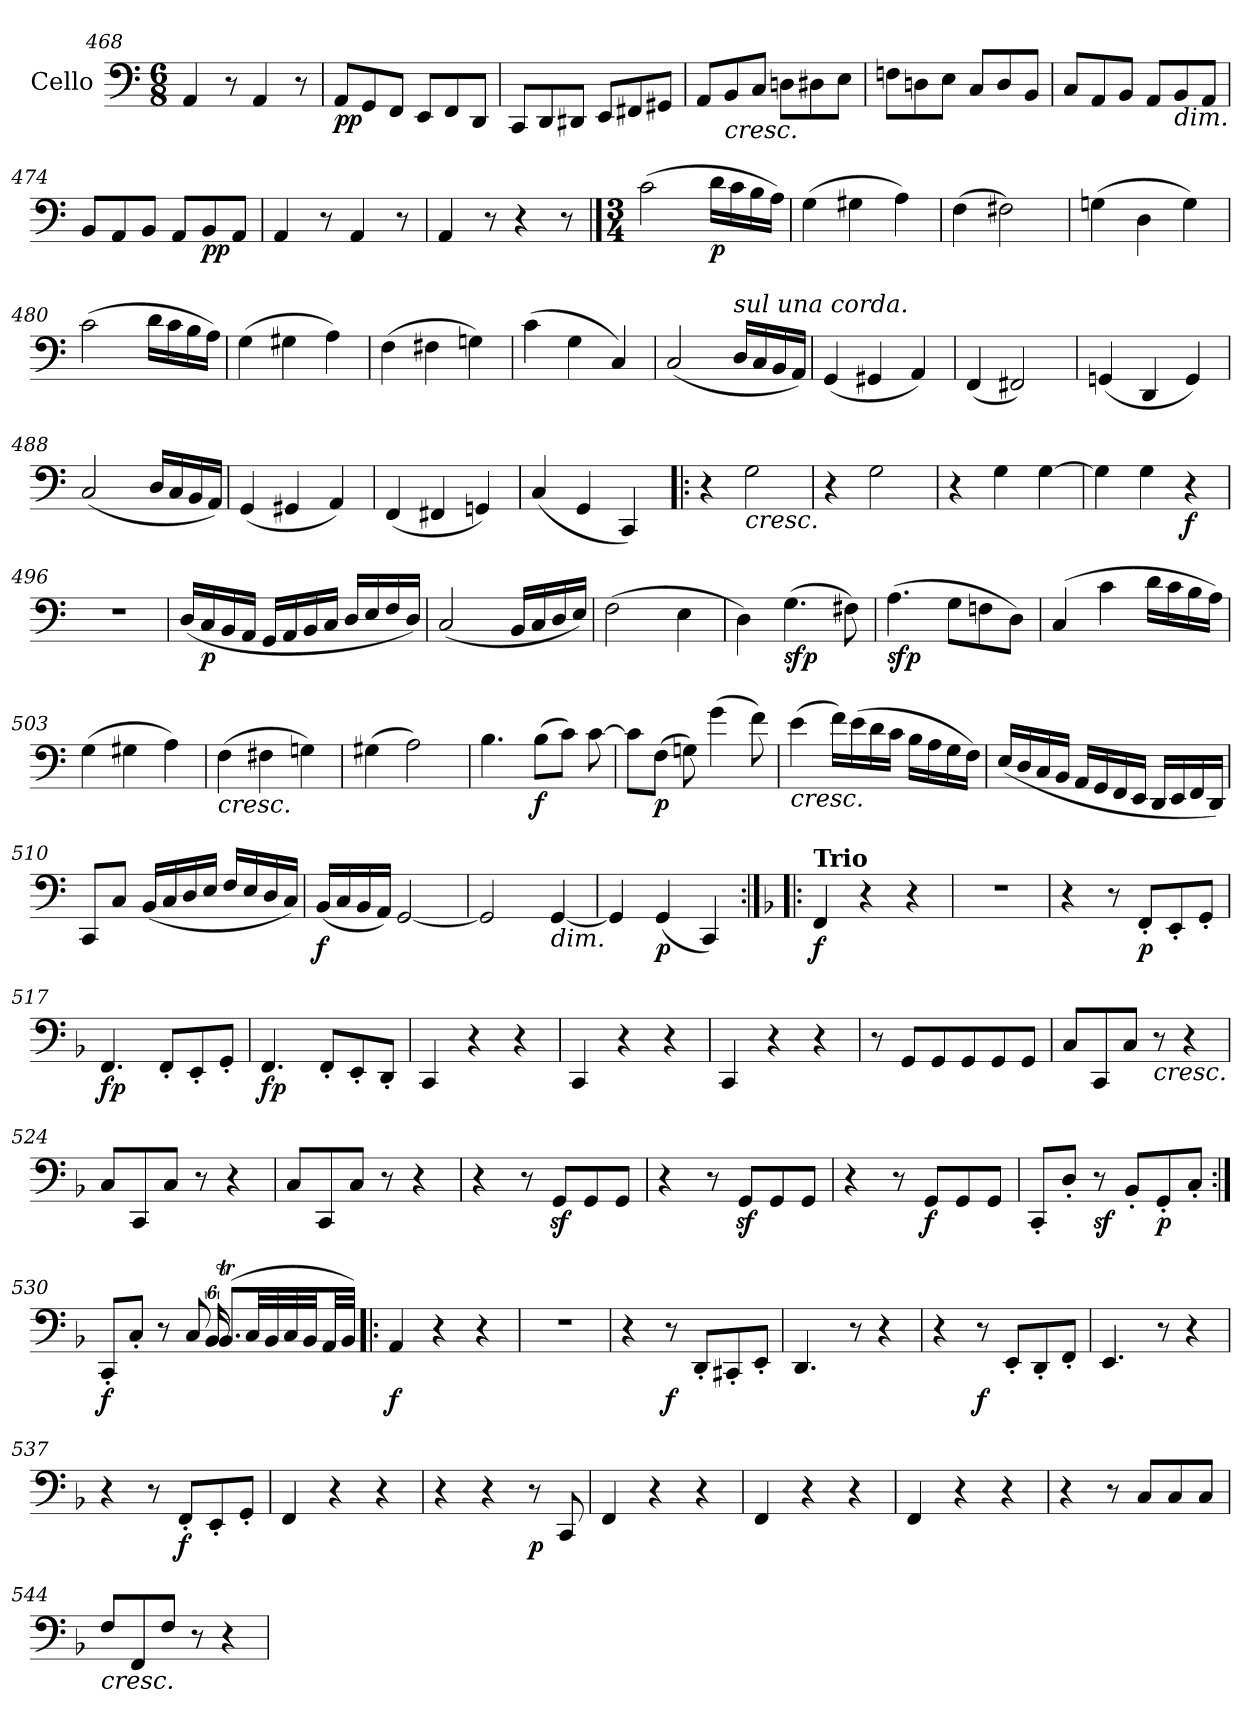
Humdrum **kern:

**kern	**dynam
*part1	*part1
*staff1	*staff1
*I"Cello	*
*clefF4	*
*k[]	*
*a:	*
*M6/8	*
=468	=468
4AA/	.
8r	.
4AA/	.
8r	.
=469	=469
!	!LO:DY:b
8AA/L	pp
8GG/	.
8FF/J	.
8EE/L	.
8FF/	.
8DD/J	.
=470	=470
8CC/L	.
8DD/	.
8DD#X/J	.
8EE/L	.
8FF#X/	.
8GG#X/J	.
!!LO:LB:g=z
=471	=471
8AA/L	.
!LO:TX:b:i:t=cresc.	!
8BB/	.
8C/J	.
8Dn\L	.
8D#X\	.
8E\J	.
=472	=472
8Fn\L	.
8Dn\	.
8E\J	.
8C/L	.
8D/	.
8BB/J	.
=473	=473
8C/L	.
8AA/	.
8BB/J	.
8AA/L	.
!LO:TX:b:i:t=dim.	!
8BB/	.
8AA/J	.
=474	=474
8BB/L	.
8AA/	.
8BB/J	.
8AA/L	.
!	!LO:DY:b
8BB/	pp
8AA/J	.
=475	=475
4AA/	.
8r	.
4AA/	.
8r	.
=476	=476
4AA/	.
8r	.
4r	.
8r	.
!!LO:LB:g=z
==2X	==2X
*k[]	*
*C:	*
*M3/4	*
!	!LO:DY:a
(2c\	Menuetto Grazioso
!	!LO:DY:b
16d\LL	p
16c\	.
16B\	.
16A\JJ)	.
=477	=477
(4G\	.
4G#X\	.
4A\)	.
=478	=478
(4F\	.
2F#X\)	.
=479	=479
(4Gn\	.
4D\	.
4G\)	.
=480	=480
(2c\	.
16d\LL	.
16c\	.
16B\	.
16A\JJ)	.
=481	=481
(4G\	.
4G#X\	.
4A\)	.
=482	=482
(4F\	.
4F#X\	.
4Gn\)	.
=483	=483
(4c\	.
4G\	.
4C/)	.
!!LO:LB:g=z
=484	=484
(2C/	.
!LO:TX:a:i:t=sul una corda.	!
16D/LL	.
16C/	.
16BB/	.
16AA/JJ)	.
=485	=485
(4GG/	.
4GG#X/	.
4AA/)	.
=486	=486
(4FF/	.
2FF#X/)	.
=487	=487
(4GGn/	.
4DD/	.
4GG/)	.
=488	=488
(2C/	.
16D/LL	.
16C/	.
16BB/	.
16AA/JJ)	.
=489	=489
(4GG/	.
4GG#X/	.
4AA/)	.
=490	=490
(4FF/	.
4FF#X/	.
4GGn/)	.
=491	=491
(4C/	.
4GG/	.
4CC/)	.
!!LO:LB:g=z
=492!|:	=492!|:
4r	.
!LO:TX:b:i:t=cresc.	!
2G\	.
=493	=493
4r	.
2G\	.
=494	=494
4r	.
4G\	.
[4G\	.
=495	=495
4G\]	.
4G\	.
!	!LO:DY:b
4r	f
=496	=496
2.r	.
=497	=497
(<16D/LL	.
!	!LO:DY:b
16C/	p
16BB/	.
16AA/JJ	.
16GG/LL	.
16AA/	.
16BB/	.
16C/JJ	.
16D/LL	.
16E/	.
16F/	.
16D/JJ)	.
=498	=498
(2C/	.
16BB/LL	.
16C/	.
16D/	.
16E/JJ)	.
=499	=499
(2F\	.
4E\	.
=500	=500
4D\)	.
!	!LO:DY:b
(4.G\	sfp
8F#X\)	.
!!LO:LB:g=z
=501	=501
!	!LO:DY:b
(4.A\	sfp
8G\L	.
8Fn\	.
8D\J)	.
=502	=502
(4C/	.
4c\	.
16d\LL	.
16c\	.
16B\	.
16A\JJ)	.
=503	=503
(4G\	.
4G#X\	.
4A\)	.
=504	=504
!LO:TX:b:i:t=cresc.	!
(4F\	.
4F#X\	.
4Gn\)	.
=505	=505
(4G#X\	.
2A\)	.
=506	=506
4.B\	.
!	!LO:DY:b
(8B\L	f
8c\J)	.
[8c\	.
=507	=507
8c\L]	.
!	!LO:DY:b
(8F\J	p
8Gn\)	.
(4g\	.
8f\)	.
=508	=508
!LO:TX:b:i:t=cresc.	!
(4e\	.
16f\LL)	.
(16e\	.
16d\	.
16c\JJ	.
16B\LL	.
16A\	.
16G\	.
16F\JJ)	.
!!LO:LB:g=z
=509	=509
(16E/LL	.
16D/	.
16C/	.
16BB/JJ	.
16AA/LL	.
16GG/	.
16FF/	.
16EE/JJ	.
16DD/LL	.
16EE/	.
16FF/	.
16DD/JJ)	.
=510	=510
8CC/L	.
8C/J	.
(<16BB/LL	.
16C/	.
16D/	.
16E/JJ	.
16F/LL	.
16E/	.
16D/	.
16C/JJ)	.
=511	=511
!	!LO:DY:b
(16BB/LL	f
16C/	.
16BB/	.
16AA/JJ)	.
[2GG/	.
=512	=512
2GG/]	.
!LO:TX:b:i:t=dim.	!
[4GG/	.
=513	=513
4GG/]	.
!	!LO:DY:b
(4GG/	p
4CC/)	.
!!LO:LB:g=z
=514:|!|:	=514:|!|:
*k[b-]	*
*F:	*
!LO:TX:a:B:t=Trio	!
!	!LO:DY:b
4FF/	f
4r	.
4r	.
=515	=515
2.r	.
=516	=516
4r	.
8r	.
!	!LO:DY:b
8FF'/L	p
8EE'/	.
8GG'/J	.
=517	=517
!	!LO:DY:b
4.FF/	fp
8FF'/L	.
8EE'/	.
8GG'/J	.
=518	=518
!	!LO:DY:b
4.FF/	fp
8FF'/L	.
8EE'/	.
8DD'/J	.
=519	=519
4CC/	.
4r	.
4r	.
=520	=520
4CC/	.
4r	.
4r	.
=521	=521
4CC/	.
4r	.
4r	.
=522	=522
8r	.
8GG/L	.
8GG/	.
8GG/	.
8GG/	.
8GG/J	.
!!LO:LB:g=z
=523	=523
8C/L	.
8CC/	.
8C/J	.
!LO:TX:b:i:t=cresc.	!
8r	.
4r	.
=524	=524
8C/L	.
8CC/	.
8C/J	.
8r	.
4r	.
=525	=525
8C/L	.
8CC/	.
8C/J	.
8r	.
4r	.
=526	=526
4r	.
8r	.
8GGz</L	.
8GG/	.
8GG/J	.
=527	=527
4r	.
8r	.
8GGz</L	.
8GG/	.
8GG/J	.
=528	=528
4r	.
8r	.
!	!LO:DY:b
8GG/L	f
8GG/	.
8GG/J	.
=529	=529
8CC'/L	.
8D'/J	.
!	!LO:DY:b
8r	sf
8BB-'/L	.
!	!LO:DY:b
8GG'/	p
8C'/J	.
=530:|!	=530:|!
*^	*
!	!	!LO:DY:b
8CC'/L	2ryy	f
8C'/J	.	.
8r	.	.
8C/	.	.
(8.BB-T/L	96%5BB-/	.
.	32C/LLL	.
.	32BB-/	.
.	32C/	.
.	32BB-/JJJ	.
.	96%7ryy	.
32AA/LL	.	.
32BB-/JJJ)	.	.
*v	*v	*
!!LO:LB:g=z
=531!|:	=531!|:
!	!LO:DY:b
4AA/	f
4r	.
4r	.
=532	=532
2.r	.
=533	=533
4r	.
!	!LO:DY:b
8r	f
8DD'/L	.
8CC#X'/	.
8EE'/J	.
=534	=534
4.DD/	.
8r	.
4r	.
=535	=535
4r	.
!	!LO:DY:b
8r	f
8EE'/L	.
8DD'/	.
8FF'/J	.
=536	=536
4.EE/	.
8r	.
4r	.
=537	=537
4r	.
8r	.
!	!LO:DY:b
8FF'/L	f
8EE'/	.
8GG'/J	.
=538	=538
4FF/	.
4r	.
4r	.
=539	=539
4r	.
4r	.
!	!LO:DY:b
8r	p
8CC/	.
=540	=540
4FF/	.
4r	.
4r	.
!!LO:LB:g=z
=541	=541
4FF/	.
4r	.
4r	.
=542	=542
4FF/	.
4r	.
4r	.
=543	=543
4r	.
8r	.
8C/L	.
8C/	.
8C/J	.
=544	=544
!LO:TX:b:i:t=cresc.	!
8F/L	.
8FF/	.
8F/J	.
8r	.
4r	.
=	=
*-	*-
